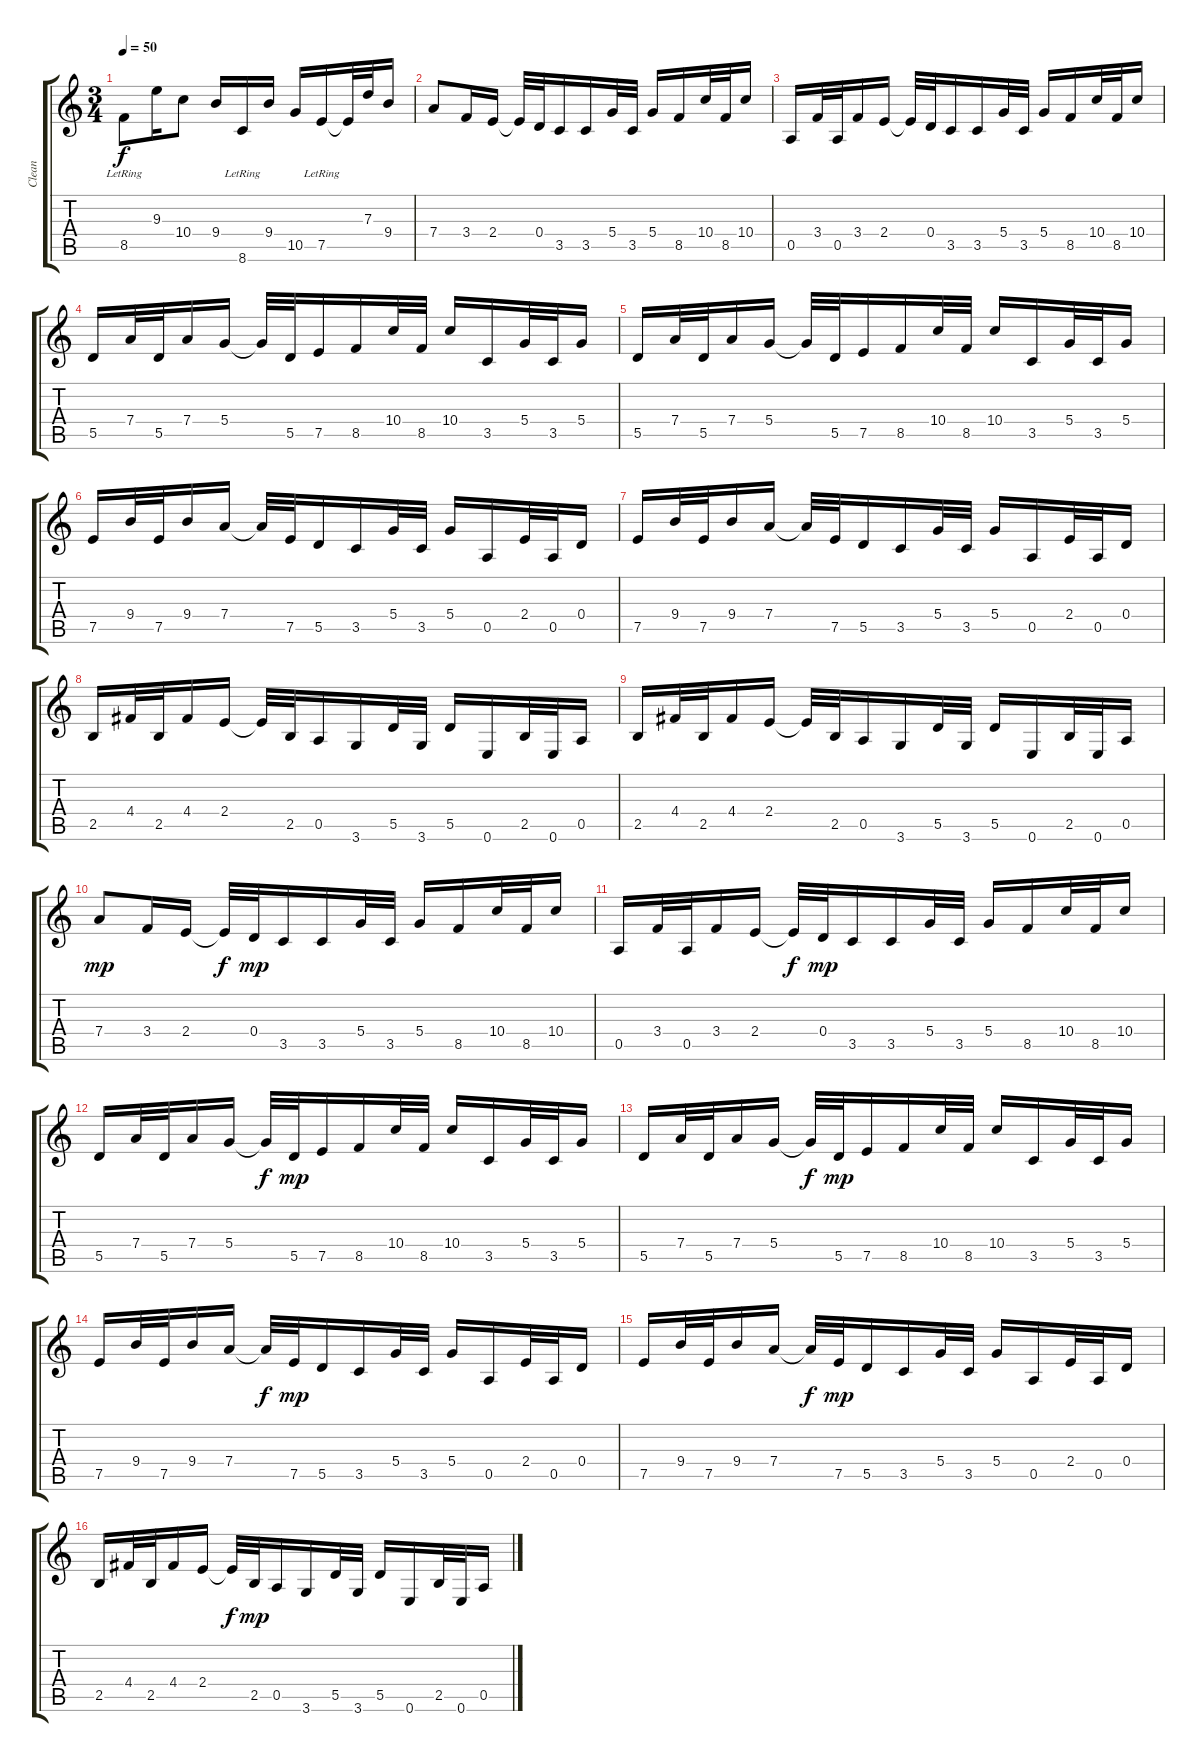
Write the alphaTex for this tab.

\track ("Clean" "Clean") {instrument acousticguitarsteel}
\staff {score tabs}
\tuning (E4 B3 G3 D3 A2 E2) {hide}
\ts (3 4)
\tempo 50
\clef g2
\ks c
8.5{lr}.8{dy f} 9.3.16 10.4.8 9.4.16 8.6{lr}.16 9.4.16 10.5.16 7.5{lr}.16 7.5{t}.32 7.3.32 9.4.16 |
7.4.8 3.4.16 2.4.16 2.4{t}.32 0.4.32 3.5.16 3.5.16 5.4.32 3.5.32 5.4.16 8.5.16 10.4.32 8.5.32 10.4.16 |
0.5.16 3.4.32 0.5.32 3.4.16 2.4.16 2.4{t}.32 0.4.32 3.5.16 3.5.16 5.4.32 3.5.32 5.4.16 8.5.16 10.4.32 8.5.32 10.4.16 |
5.5.16 7.4.32 5.5.32 7.4.16 5.4.16 5.4{t}.32 5.5.32 7.5.16 8.5.16 10.4.32 8.5.32 10.4.16 3.5.16 5.4.32 3.5.32 5.4.16 |
5.5.16 7.4.32 5.5.32 7.4.16 5.4.16 5.4{t}.32 5.5.32 7.5.16 8.5.16 10.4.32 8.5.32 10.4.16 3.5.16 5.4.32 3.5.32 5.4.16 |
7.5.16 9.4.32 7.5.32 9.4.16 7.4.16 7.4{t}.32 7.5.32 5.5.16 3.5.16 5.4.32 3.5.32 5.4.16 0.5.16 2.4.32 0.5.32 0.4.16 |
7.5.16 9.4.32 7.5.32 9.4.16 7.4.16 7.4{t}.32 7.5.32 5.5.16 3.5.16 5.4.32 3.5.32 5.4.16 0.5.16 2.4.32 0.5.32 0.4.16 |
2.5.16 4.4.32 2.5.32 4.4.16 2.4.16 2.4{t}.32 2.5.32 0.5.16 3.6.16 5.5.32 3.6.32 5.5.16 0.6.16 2.5.32 0.6.32 0.5.16 |
2.5.16 4.4.32 2.5.32 4.4.16 2.4.16 2.4{t}.32 2.5.32 0.5.16 3.6.16 5.5.32 3.6.32 5.5.16 0.6.16 2.5.32 0.6.32 0.5.16 |
7.4.8{dy mp} 3.4.16 2.4.16 2.4{t}.32{dy f} 0.4.32{dy mp} 3.5.16 3.5.16 5.4.32 3.5.32 5.4.16 8.5.16 10.4.32 8.5.32 10.4.16 |
0.5.16 3.4.32 0.5.32 3.4.16 2.4.16 2.4{t}.32{dy f} 0.4.32{dy mp} 3.5.16 3.5.16 5.4.32 3.5.32 5.4.16 8.5.16 10.4.32 8.5.32 10.4.16 |
5.5.16 7.4.32 5.5.32 7.4.16 5.4.16 5.4{t}.32{dy f} 5.5.32{dy mp} 7.5.16 8.5.16 10.4.32 8.5.32 10.4.16 3.5.16 5.4.32 3.5.32 5.4.16 |
5.5.16 7.4.32 5.5.32 7.4.16 5.4.16 5.4{t}.32{dy f} 5.5.32{dy mp} 7.5.16 8.5.16 10.4.32 8.5.32 10.4.16 3.5.16 5.4.32 3.5.32 5.4.16 |
7.5.16 9.4.32 7.5.32 9.4.16 7.4.16 7.4{t}.32{dy f} 7.5.32{dy mp} 5.5.16 3.5.16 5.4.32 3.5.32 5.4.16 0.5.16 2.4.32 0.5.32 0.4.16 |
7.5.16 9.4.32 7.5.32 9.4.16 7.4.16 7.4{t}.32{dy f} 7.5.32{dy mp} 5.5.16 3.5.16 5.4.32 3.5.32 5.4.16 0.5.16 2.4.32 0.5.32 0.4.16 |
2.5.16 4.4.32 2.5.32 4.4.16 2.4.16 2.4{t}.32{dy f} 2.5.32{dy mp} 0.5.16 3.6.16 5.5.32 3.6.32 5.5.16 0.6.16 2.5.32 0.6.32 0.5.16
